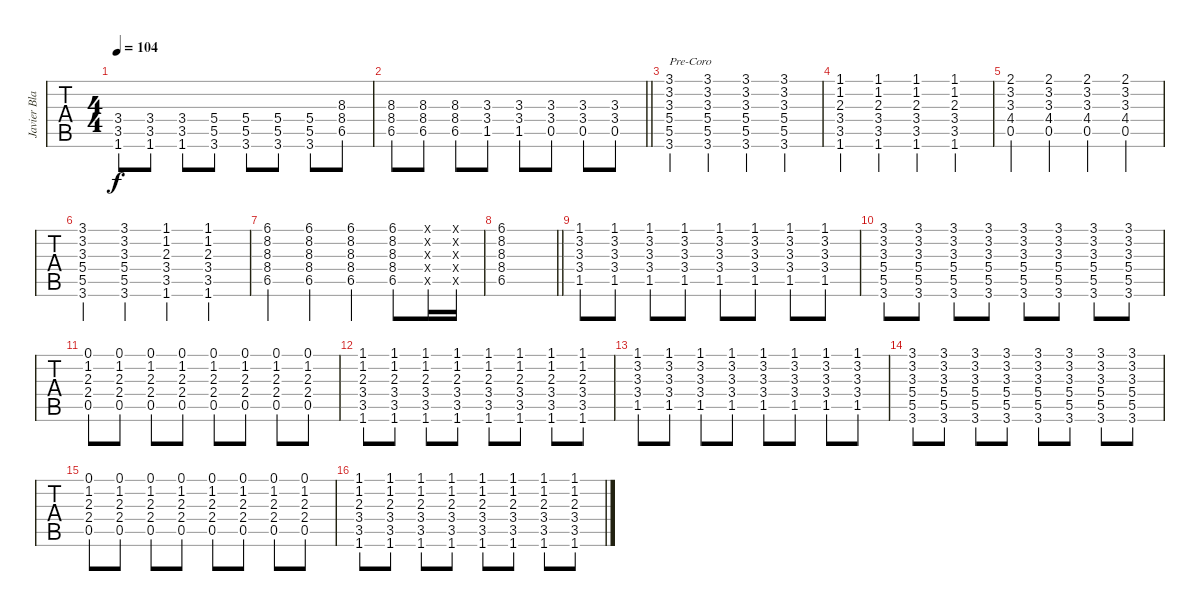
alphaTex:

\track ("Javier Blake " "Javier Bla") {instrument acousticguitarsteel}
\staff {tabs}
\tuning (E4 B3 G3 D3 A2 E2) {hide}
\ts (4 4)
\tempo 104
\clef g2
\ks c
(3.4 3.5 1.6).8{dy f} (3.4 3.5 1.6).8 (3.4 3.5 1.6).8 (5.4 5.5 3.6).8 (5.4 5.5 3.6).8 (5.4 5.5 3.6).8 (5.4 5.5 3.6).8 (8.3 8.4 6.5).8 |
\barLineRight lightlight
(8.3 8.4 6.5).8 (8.3 8.4 6.5).8 (8.3 8.4 6.5).8 (3.3 3.4 1.5).8 (3.3 3.4 1.5).8 (3.3 3.4 0.5).8 (3.3 3.4 0.5).8 (3.3 3.4 0.5).8 |
(3.1{st} 3.2{st} 3.3{st} 5.4{st} 5.5{st} 3.6{st}).4{txt "Pre-Coro"} (3.1{st} 3.2{st} 3.3{st} 5.4{st} 5.5{st} 3.6{st}).4 (3.1{st} 3.2{st} 3.3{st} 5.4{st} 5.5{st} 3.6{st}).4 (3.1{st} 3.2{st} 3.3{st} 5.4{st} 5.5{st} 3.6{st}).4 |
(1.1{st} 1.2{st} 2.3{st} 3.4{st} 3.5{st} 1.6{st}).4 (1.1{st} 1.2{st} 2.3{st} 3.4{st} 3.5{st} 1.6{st}).4 (1.1{st} 1.2{st} 2.3{st} 3.4{st} 3.5{st} 1.6{st}).4 (1.1{st} 1.2{st} 2.3{st} 3.4{st} 3.5{st} 1.6{st}).4 |
(2.1{st} 3.2{st} 3.3{st} 4.4{st} 0.5{st}).4 (2.1{st} 3.2{st} 3.3{st} 4.4{st} 0.5{st}).4 (2.1{st} 3.2{st} 3.3{st} 4.4{st} 0.5{st}).4 (2.1{st} 3.2{st} 3.3{st} 4.4{st} 0.5{st}).4 |
(3.1{st} 3.2{st} 3.3{st} 5.4{st} 5.5{st} 3.6{st}).4 (3.1{st} 3.2{st} 3.3{st} 5.4{st} 5.5{st} 3.6{st}).4 (1.1{st} 1.2{st} 2.3{st} 3.4{st} 3.5{st} 1.6{st}).4 (1.1{st} 1.2{st} 2.3{st} 3.4{st} 3.5{st} 1.6{st}).4 |
(6.1{st} 8.2{st} 8.3{st} 8.4{st} 6.5{st}).4 (6.1{st} 8.2{st} 8.3{st} 8.4{st} 6.5{st}).4 (6.1{st} 8.2{st} 8.3{st} 8.4{st} 6.5{st}).4 (6.1{st} 8.2{st} 8.3{st} 8.4{st} 6.5{st}).8 (0.1{x} 0.2{x} 0.3{x} 0.4{x} 0.5{x}).16 (0.1{x} 0.2{x} 0.3{x} 0.4{x} 0.5{x}).16 |
\barLineRight lightlight
(6.1 8.2 8.3 8.4 6.5).1 |
(1.1 3.2 3.3 3.4 1.5).8 (1.1 3.2 3.3 3.4 1.5).8 (1.1 3.2 3.3 3.4 1.5).8 (1.1 3.2 3.3 3.4 1.5).8 (1.1 3.2 3.3 3.4 1.5).8 (1.1 3.2 3.3 3.4 1.5).8 (1.1 3.2 3.3 3.4 1.5).8 (1.1 3.2 3.3 3.4 1.5).8 |
(3.1 3.2 3.3 5.4 5.5 3.6).8 (3.1 3.2 3.3 5.4 5.5 3.6).8 (3.1 3.2 3.3 5.4 5.5 3.6).8 (3.1 3.2 3.3 5.4 5.5 3.6).8 (3.1 3.2 3.3 5.4 5.5 3.6).8 (3.1 3.2 3.3 5.4 5.5 3.6).8 (3.1 3.2 3.3 5.4 5.5 3.6).8 (3.1 3.2 3.3 5.4 5.5 3.6).8 |
(0.1 1.2 2.3 2.4 0.5).8 (0.1 1.2 2.3 2.4 0.5).8 (0.1 1.2 2.3 2.4 0.5).8 (0.1 1.2 2.3 2.4 0.5).8 (0.1 1.2 2.3 2.4 0.5).8 (0.1 1.2 2.3 2.4 0.5).8 (0.1 1.2 2.3 2.4 0.5).8 (0.1 1.2 2.3 2.4 0.5).8 |
(1.1 1.2 2.3 3.4 3.5 1.6).8 (1.1 1.2 2.3 3.4 3.5 1.6).8 (1.1 1.2 2.3 3.4 3.5 1.6).8 (1.1 1.2 2.3 3.4 3.5 1.6).8 (1.1 1.2 2.3 3.4 3.5 1.6).8 (1.1 1.2 2.3 3.4 3.5 1.6).8 (1.1 1.2 2.3 3.4 3.5 1.6).8 (1.1 1.2 2.3 3.4 3.5 1.6).8 |
(1.1 3.2 3.3 3.4 1.5).8 (1.1 3.2 3.3 3.4 1.5).8 (1.1 3.2 3.3 3.4 1.5).8 (1.1 3.2 3.3 3.4 1.5).8 (1.1 3.2 3.3 3.4 1.5).8 (1.1 3.2 3.3 3.4 1.5).8 (1.1 3.2 3.3 3.4 1.5).8 (1.1 3.2 3.3 3.4 1.5).8 |
(3.1 3.2 3.3 5.4 5.5 3.6).8 (3.1 3.2 3.3 5.4 5.5 3.6).8 (3.1 3.2 3.3 5.4 5.5 3.6).8 (3.1 3.2 3.3 5.4 5.5 3.6).8 (3.1 3.2 3.3 5.4 5.5 3.6).8 (3.1 3.2 3.3 5.4 5.5 3.6).8 (3.1 3.2 3.3 5.4 5.5 3.6).8 (3.1 3.2 3.3 5.4 5.5 3.6).8 |
(0.1 1.2 2.3 2.4 0.5).8 (0.1 1.2 2.3 2.4 0.5).8 (0.1 1.2 2.3 2.4 0.5).8 (0.1 1.2 2.3 2.4 0.5).8 (0.1 1.2 2.3 2.4 0.5).8 (0.1 1.2 2.3 2.4 0.5).8 (0.1 1.2 2.3 2.4 0.5).8 (0.1 1.2 2.3 2.4 0.5).8 |
(1.1 1.2 2.3 3.4 3.5 1.6).8 (1.1 1.2 2.3 3.4 3.5 1.6).8 (1.1 1.2 2.3 3.4 3.5 1.6).8 (1.1 1.2 2.3 3.4 3.5 1.6).8 (1.1 1.2 2.3 3.4 3.5 1.6).8 (1.1 1.2 2.3 3.4 3.5 1.6).8 (1.1 1.2 2.3 3.4 3.5 1.6).8 (1.1 1.2 2.3 3.4 3.5 1.6).8
